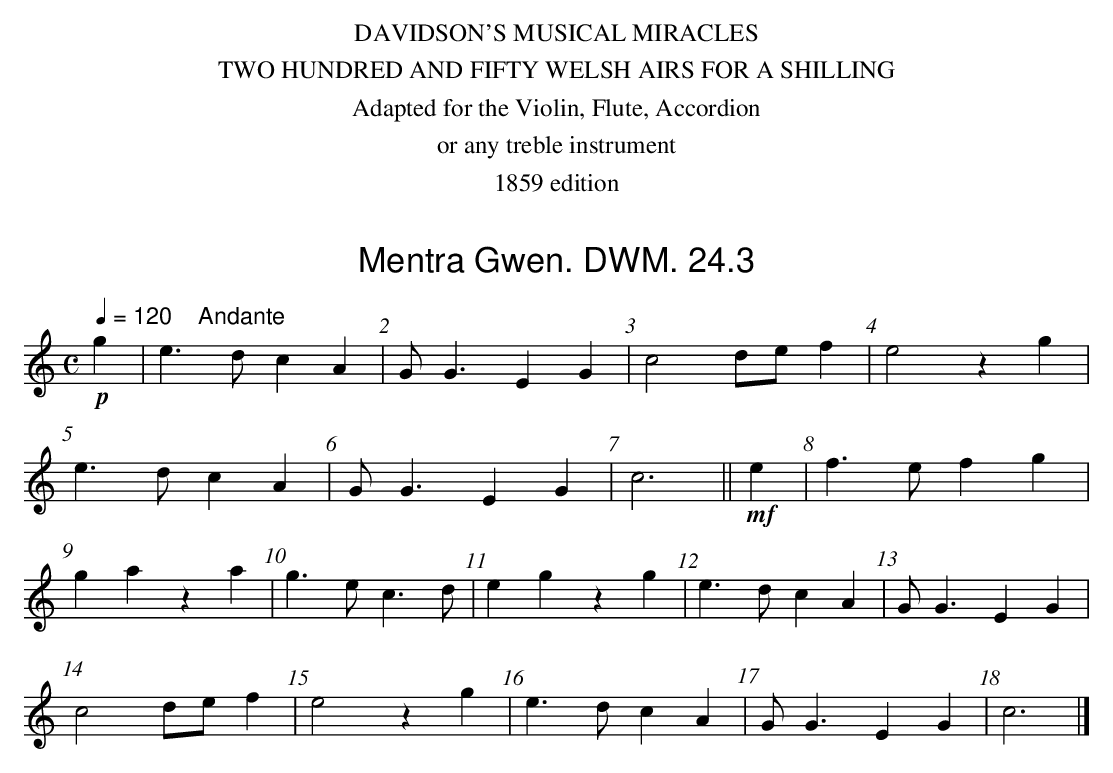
X:1
T:Mentra Gwen. DWM. 24.3
M:C
L:1/8
Q:1/4=120 "    Andante"
K:C
!p!g2|e3d c2A2|GG3 E2G2|c4 de f2|e4 z2g2|
e3d c2A2|GG3 E2G2|c6||!mf!e2|f3e f2g2|
g2a2z2a2|g3e c3d|e2g2z2g2|e3d c2A2|GG3 E2G2|
c4 de f2|e4 z2g2|e3d c2A2|GG3 E2G2|c6|]
